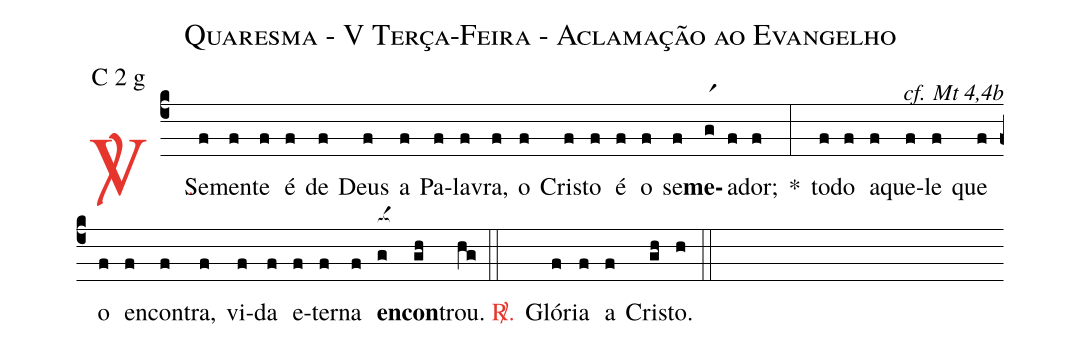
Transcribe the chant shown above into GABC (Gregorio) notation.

name: Quaresma - V Terça-Feira - Aclamação ao Evangelho;
mode: C 2 g;
commentary: cf. Mt 4,4b;
%%
(c4)

<c><sp>V/</sp>.</c>() Se(f)men(f)te(f) é(f) de(f) Deus(f) a(f) Pa(f)la(f)vra,(f) o(f) Cris(f)to(f) é(f) o(f) se(f)<b>me</b>(gr1)a(f)dor;(f) *(:) to(f)do(f) a(f)que(f)le(f) que(f) o(f) en(f)con(f)tra,(f) vi(f)da(f) e(f)ter(f)na(f) <b>en</b>(g[ocba:1{])<b>con</b>(gh[ocba:0}])trou.(hg)

(::)

<c><sp>R/</sp>.</c>() Gló(f)ria(f) a(f) Cris(gh)to.(h)

(::)
